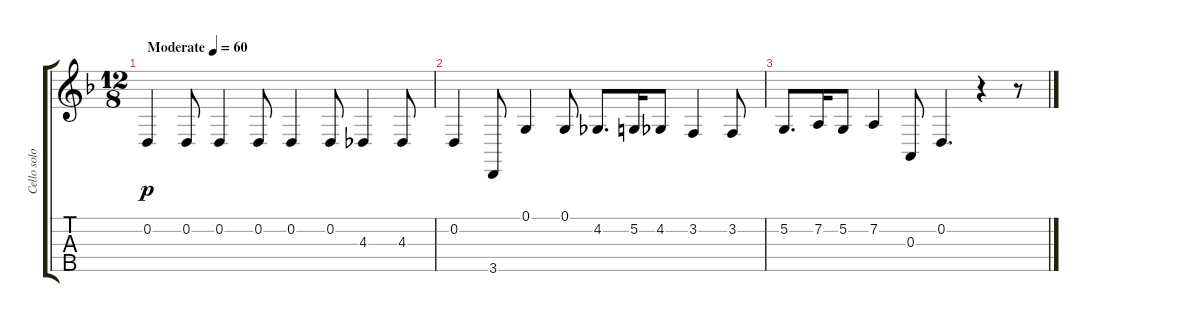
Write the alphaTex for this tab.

\track ("Cello solo" "Cello solo") {instrument cello}
\staff {score tabs}
\tuning (G3 D3 A2 E2 B1) {hide}
\ts (12 8)
\tempo (60 "Moderate")
\tempo 40
\tempo (60 "Moderate")
\clef g2
\ks f
0.2.4{dy p instrument cello} 0.2.8 0.2.4 0.2.8 0.2.4 0.2.8 4.3.4 4.3.8 |
0.2.4 3.5.8 0.1.4 0.1.8 4.2.8{d} 5.2.16 4.2.8 3.2.4 3.2.8 |
5.2.8{d} 7.2.16 5.2.8 7.2.4 0.3.8 0.2.4{d} r.4 r.8
